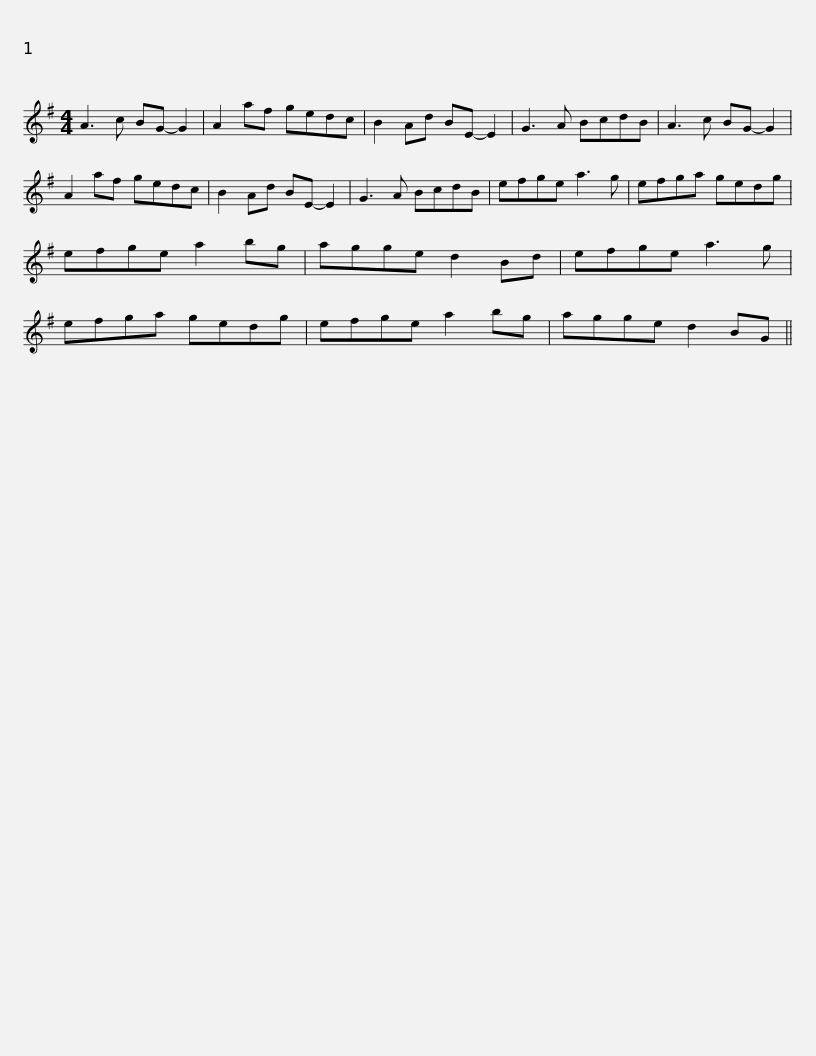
X:1
L:1/8
M:4/4
I:linebreak $
K:G
V:1 treble
V:1
 A3 c BG- G2 | A2 af gedc | B2 Ad BE- E2 | G3 A BcdB | A3 c BG- G2 | %5
 A2 af gedc | B2 Ad BE- E2 |$ G3 A BcdB | efge a3 g | efga gedg | %10
 efge a2 bg | agge d2 Bd | efge a3 g |$ efga gedg | efge a2 bg | %15
 agge d2 BG || %16
